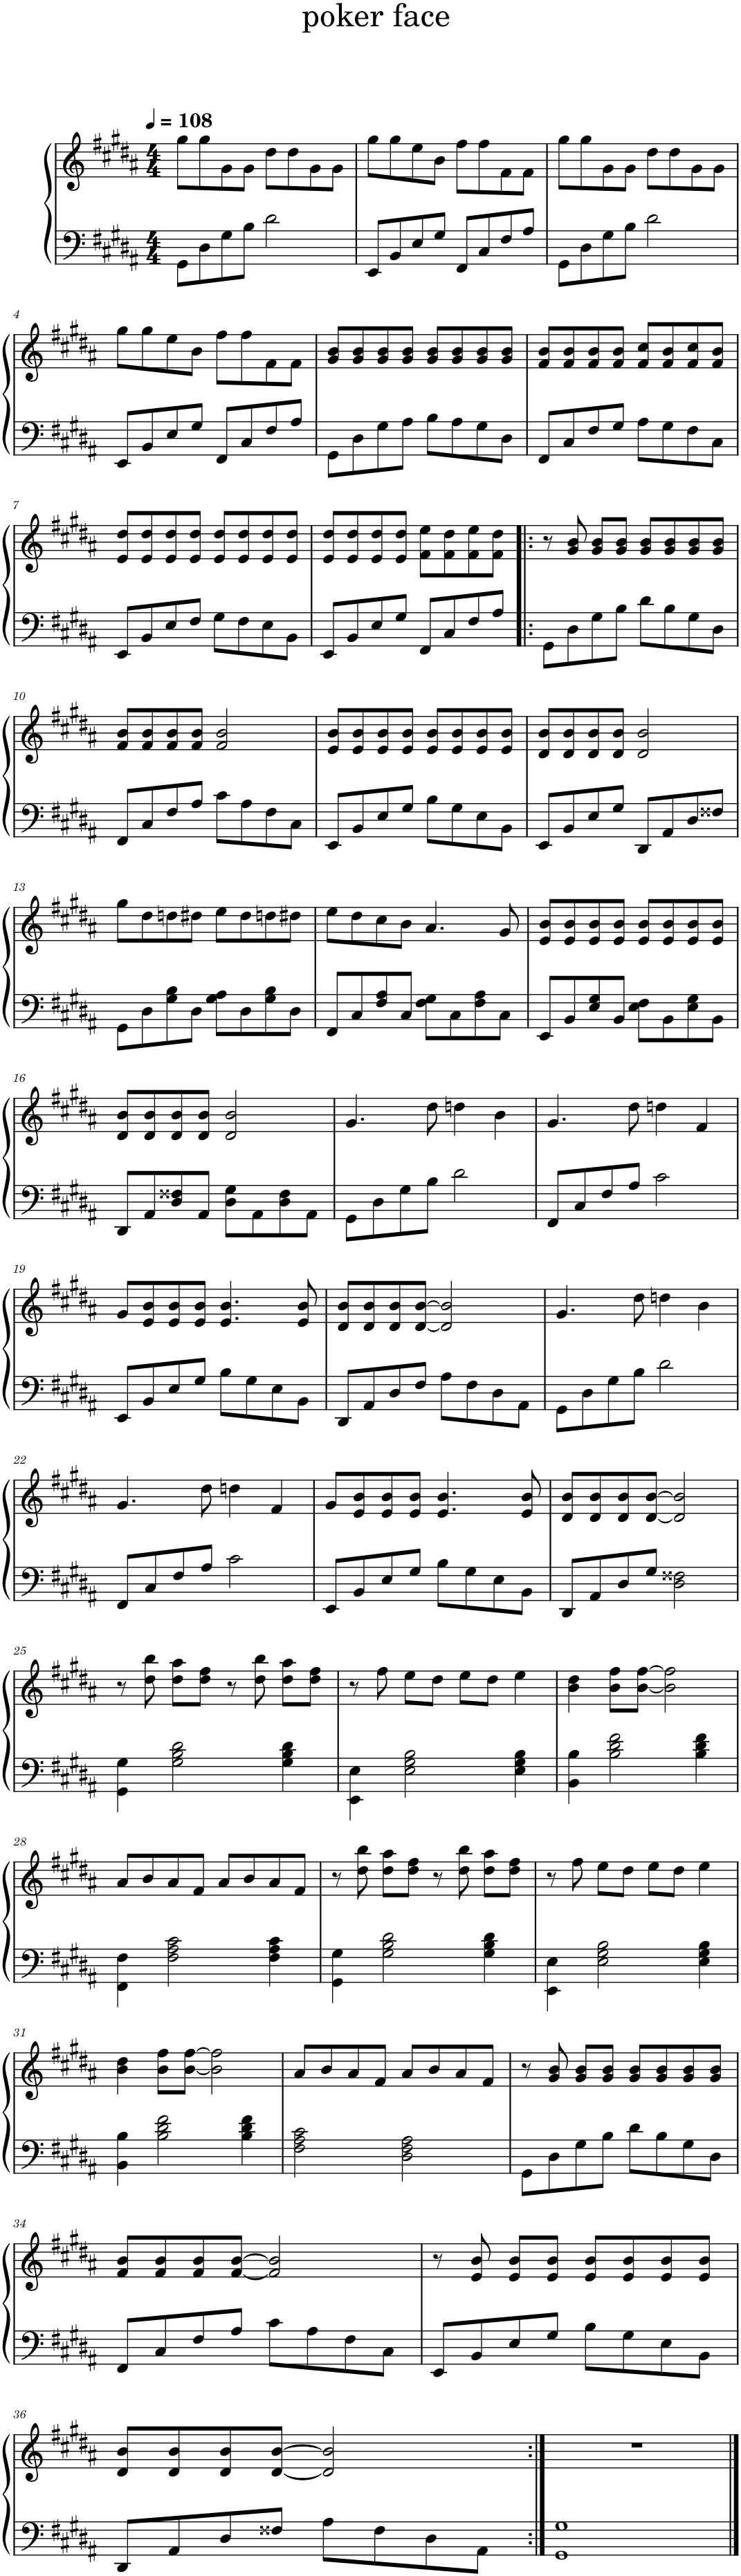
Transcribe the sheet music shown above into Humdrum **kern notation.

**kern	**kern
*part1	*part1
*staff2	*staff1
*I"Piano	*
*I'Pno	*
*clefF4	*clefG2
*k[f#c#g#d#a#]	*k[f#c#g#d#a#]
*M4/4	*M4/4
*MM108	*MM108
=1	=1
8GG#\L	8gg#\L
8D#\	8gg#\
8G#\	8g#\
8B\J	8g#\J
2d#\	8dd#\L
.	8dd#\
.	8g#\
.	8g#\J
=2	=2
8EE/L	8gg#\L
8BB/	8gg#\
8E/	8ee\
8G#/J	8b\J
8FF#/L	8ff#\L
8C#/	8ff#\
8F#/	8f#\
8A#/J	8f#\J
=3	=3
8GG#\L	8gg#\L
8D#\	8gg#\
8G#\	8g#\
8B\J	8g#\J
2d#\	8dd#\L
.	8dd#\
.	8g#\
.	8g#\J
!!LO:LB:g=z
=4	=4
8EE/L	8gg#\L
8BB/	8gg#\
8E/	8ee\
8G#/J	8b\J
8FF#/L	8ff#\L
8C#/	8ff#\
8F#/	8f#\
8A#/J	8f#\J
=5	=5
8GG#\L	8g#/ 8b/L
8D#\	8g#/ 8b/
8G#\	8g#/ 8b/
8A#\J	8g#/ 8b/J
8B\L	8g#/ 8b/L
8A#\	8g#/ 8b/
8G#\	8g#/ 8b/
8D#\J	8g#/ 8b/J
=6	=6
8FF#/L	8f#/ 8b/L
8C#/	8f#/ 8b/
8F#/	8f#/ 8b/
8G#/J	8f#/ 8b/J
8A#\L	8f#/ 8cc#/L
8G#\	8f#/ 8b/
8F#\	8f#/ 8cc#/
8C#\J	8f#/ 8b/J
!!LO:LB:g=z
=7	=7
8EE/L	8e/ 8dd#/L
8BB/	8e/ 8dd#/
8E/	8e/ 8dd#/
8F#/J	8e/ 8dd#/J
8G#\L	8e/ 8dd#/L
8F#\	8e/ 8dd#/
8E\	8e/ 8dd#/
8BB\J	8e/ 8dd#/J
=8	=8
8EE/L	8e/ 8dd#/L
8BB/	8e/ 8dd#/
8E/	8e/ 8dd#/
8G#/J	8e/ 8dd#/J
8FF#/L	8f#\ 8ee\L
8C#/	8f#\ 8dd#\
8F#/	8f#\ 8ee\
8A#/J	8f#\ 8dd#\J
=9!|:	=9!|:
8GG#\L	8r
8D#\	8g#/ 8b/
8G#\	8g#/ 8b/L
8B\J	8g#/ 8b/J
8d#\L	8g#/ 8b/L
8B\	8g#/ 8b/
8G#\	8g#/ 8b/
8D#\J	8g#/ 8b/J
!!LO:LB:g=z
=10	=10
8FF#/L	8f#/ 8b/L
8C#/	8f#/ 8b/
8F#/	8f#/ 8b/
8A#/J	8f#/ 8b/J
8c#\L	2f#/ 2b/
8A#\	.
8F#\	.
8C#\J	.
=11	=11
8EE/L	8e/ 8b/L
8BB/	8e/ 8b/
8E/	8e/ 8b/
8G#/J	8e/ 8b/J
8B\L	8e/ 8b/L
8G#\	8e/ 8b/
8E\	8e/ 8b/
8BB\J	8e/ 8b/J
=12	=12
8EE/L	8d#/ 8b/L
8BB/	8d#/ 8b/
8E/	8d#/ 8b/
8G#/J	8d#/ 8b/J
8DD#/L	2d#/ 2b/
8AA#/	.
8D#/	.
8F##X/J	.
!!LO:LB:g=z
=13	=13
8GG#\L	8gg#\L
8D#\	8dd#\
8G#\ 8B\	8ddn\
8D#\J	8dd#X\J
8G#\ 8A#\L	8ee\L
8D#\	8dd#\
8G#\ 8B\	8ddn\
8D#\J	8dd#X\J
=14	=14
8FF#/L	8ee\L
8C#/	8dd#\
8F#/ 8A#/	8cc#\
8C#/J	8b\J
8F#\ 8G#\L	4.a#/
8C#\	.
8F#\ 8A#\	.
8C#\J	8g#/
=15	=15
8EE/L	8e/ 8b/L
8BB/	8e/ 8b/
8E/ 8G#/	8e/ 8b/
8BB/J	8e/ 8b/J
8E\ 8F#\L	8e/ 8b/L
8BB\	8e/ 8b/
8E\ 8G#\	8e/ 8b/
8BB\J	8e/ 8b/J
!!LO:LB:g=z
=16	=16
8DD#/L	8d#/ 8b/L
8AA#/	8d#/ 8b/
8D#/ 8F##X/	8d#/ 8b/
8AA#/J	8d#/ 8b/J
8D#\ 8G#\L	2d#/ 2b/
8AA#\	.
8D#\ 8F##\	.
8AA#\J	.
=17	=17
8GG#\L	4.g#/
8D#\	.
8G#\	.
8B\J	8dd#\
2d#\	4ddn\
.	4b\
=18	=18
8FF#/L	4.g#/
8C#/	.
8F#/	.
8A#/J	8dd#\
2c#\	4ddn\
.	4f#/
!!LO:LB:g=z
=19	=19
8EE/L	8g#/L
8BB/	8e/ 8b/
8E/	8e/ 8b/
8G#/J	8e/ 8b/J
8B\L	4.e/ 4.b/
8G#\	.
8E\	.
8BB\J	8e/ 8b/
=20	=20
8DD#/L	8d#/ 8b/L
8AA#/	8d#/ 8b/
8D#/	8d#/ 8b/
8F#/J	[<8d#/ [>8b/J
8A#\L	2d#/] 2b/]
8F#\	.
8D#\	.
8AA#\J	.
=21	=21
8GG#\L	4.g#/
8D#\	.
8G#\	.
8B\J	8dd#\
2d#\	4ddn\
.	4b\
!!LO:LB:g=z
=22	=22
8FF#/L	4.g#/
8C#/	.
8F#/	.
8A#/J	8dd#\
2c#\	4ddn\
.	4f#/
=23	=23
8EE/L	8g#/L
8BB/	8e/ 8b/
8E/	8e/ 8b/
8G#/J	8e/ 8b/J
8B\L	4.e/ 4.b/
8G#\	.
8E\	.
8BB\J	8e/ 8b/
=24	=24
8DD#/L	8d#/ 8b/L
8AA#/	8d#/ 8b/
8D#/	8d#/ 8b/
8G#/J	[<8d#/ [>8b/J
2D#\ 2F##X\	2d#/] 2b/]
!!LO:LB:g=z
=25	=25
4GG#\ 4G#\	8r
.	8dd#\ 8bb\
2G#\ 2B\ 2d#\	8dd#\ 8aa#\L
.	8dd#\ 8ff#\J
.	8r
.	8dd#\ 8bb\
4G#\ 4B\ 4d#\	8dd#\ 8aa#\L
.	8dd#\ 8ff#\J
=26	=26
4EE\ 4E\	8r
.	8ff#\
2E\ 2G#\ 2B\	8ee\L
.	8dd#\J
.	8ee\L
.	8dd#\J
4E\ 4G#\ 4B\	4ee\
=27	=27
4BB\ 4B\	4b\ 4dd#\
2B\ 2d#\ 2f#\	8b\ 8ff#\L
.	[<8b\ [>8ff#\J
.	2b\] 2ff#\]
4B\ 4d#\ 4f#\	.
!!LO:LB:g=z
=28	=28
4FF#\ 4F#\	8a#/L
.	8b/
2F#\ 2A#\ 2c#\	8a#/
.	8f#/J
.	8a#/L
.	8b/
4F#\ 4A#\ 4c#\	8a#/
.	8f#/J
=29	=29
4GG#\ 4G#\	8r
.	8dd#\ 8bb\
2G#\ 2B\ 2d#\	8dd#\ 8aa#\L
.	8dd#\ 8ff#\J
.	8r
.	8dd#\ 8bb\
4G#\ 4B\ 4d#\	8dd#\ 8aa#\L
.	8dd#\ 8ff#\J
=30	=30
4EE\ 4E\	8r
.	8ff#\
2E\ 2G#\ 2B\	8ee\L
.	8dd#\J
.	8ee\L
.	8dd#\J
4E\ 4G#\ 4B\	4ee\
!!LO:LB:g=z
=31	=31
4BB\ 4B\	4b\ 4dd#\
2B\ 2d#\ 2f#\	8b\ 8ff#\L
.	[<8b\ [>8ff#\J
.	2b\] 2ff#\]
4B\ 4d#\ 4f#\	.
=32	=32
2F#\ 2A#\ 2c#\	8a#/L
.	8b/
.	8a#/
.	8f#/J
2D#\ 2F#\ 2A#\	8a#/L
.	8b/
.	8a#/
.	8f#/J
=33	=33
8GG#\L	8r
8D#\	8g#/ 8b/
8G#\	8g#/ 8b/L
8B\J	8g#/ 8b/J
8d#\L	8g#/ 8b/L
8B\	8g#/ 8b/
8G#\	8g#/ 8b/
8D#\J	8g#/ 8b/J
!!LO:LB:g=z
=34	=34
8FF#/L	8f#/ 8b/L
8C#/	8f#/ 8b/
8F#/	8f#/ 8b/
8A#/J	[<8f#/ [>8b/J
8c#\L	2f#/] 2b/]
8A#\	.
8F#\	.
8C#\J	.
=35	=35
8EE/L	8r
8BB/	8e/ 8b/
8E/	8e/ 8b/L
8G#/J	8e/ 8b/J
8B\L	8e/ 8b/L
8G#\	8e/ 8b/
8E\	8e/ 8b/
8BB\J	8e/ 8b/J
!!LO:LB:g=z
=36	=36
8DD#/L	8d#/ 8b/L
8AA#/	8d#/ 8b/
8D#/	8d#/ 8b/
8F##X/J	[<8d#/ [>8b/J
8A#\L	2d#/] 2b/]
8F##\	.
8D#\	.
8AA#\J	.
=37:|!	=37:|!
*^	*
1G#	1GG#	1r
*v	*v	*
==	==
*-	*-
